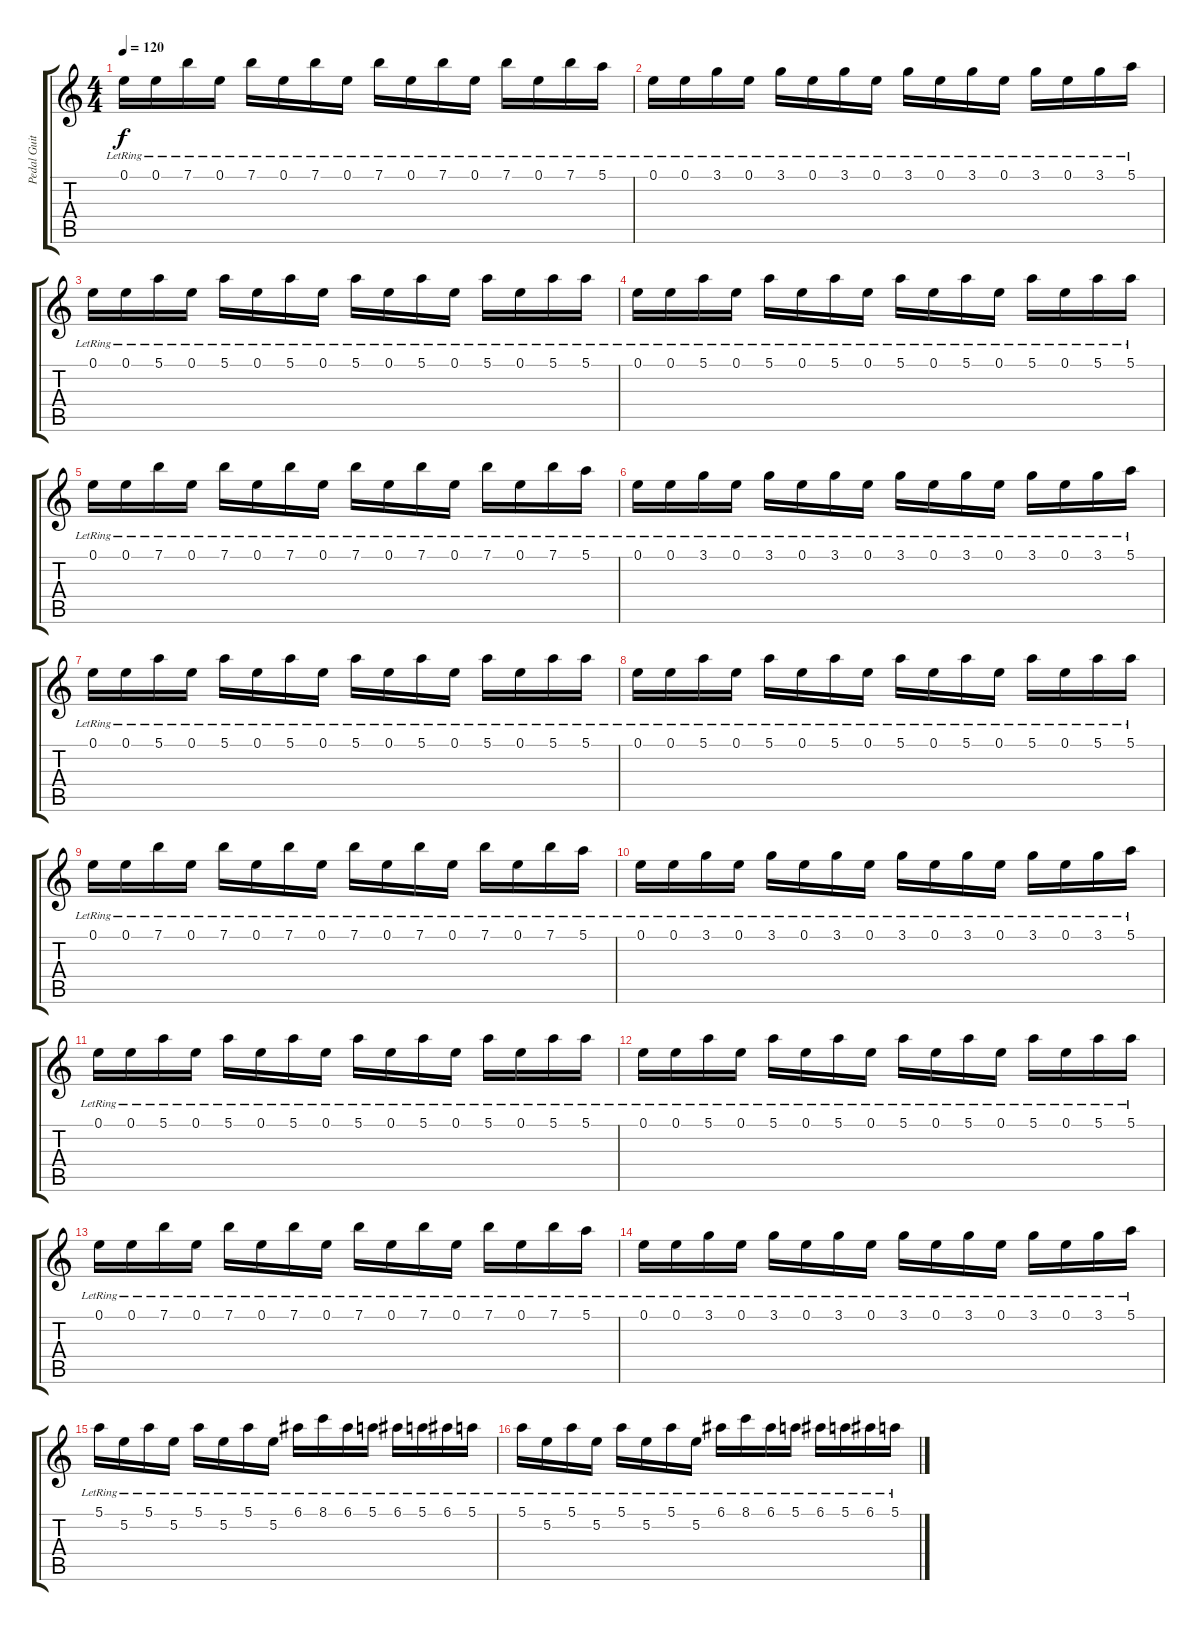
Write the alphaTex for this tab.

\track ("Pedal Guitar" "Pedal Guit") {instrument overdrivenguitar}
\staff {score tabs}
\tuning (E4 B3 G3 D3 A2 E2) {hide}
\ts (4 4)
\tempo 120
\clef g2
\ks c
0.1{lr}.16{dy f} 0.1{lr}.16 7.1{lr}.16 0.1{lr}.16 7.1{lr}.16 0.1{lr}.16 7.1{lr}.16 0.1{lr}.16 7.1{lr}.16 0.1{lr}.16 7.1{lr}.16 0.1{lr}.16 7.1{lr}.16 0.1{lr}.16 7.1{lr}.16 5.1{lr}.16 |
0.1{lr}.16 0.1{lr}.16 3.1{lr}.16 0.1{lr}.16 3.1{lr}.16 0.1{lr}.16 3.1{lr}.16 0.1{lr}.16 3.1{lr}.16 0.1{lr}.16 3.1{lr}.16 0.1{lr}.16 3.1{lr}.16 0.1{lr}.16 3.1{lr}.16 5.1{lr}.16 |
0.1{lr}.16 0.1{lr}.16 5.1{lr}.16 0.1{lr}.16 5.1{lr}.16 0.1{lr}.16 5.1{lr}.16 0.1{lr}.16 5.1{lr}.16 0.1{lr}.16 5.1{lr}.16 0.1{lr}.16 5.1{lr}.16 0.1{lr}.16 5.1{lr}.16 5.1{lr}.16 |
0.1{lr}.16 0.1{lr}.16 5.1{lr}.16 0.1{lr}.16 5.1{lr}.16 0.1{lr}.16 5.1{lr}.16 0.1{lr}.16 5.1{lr}.16 0.1{lr}.16 5.1{lr}.16 0.1{lr}.16 5.1{lr}.16 0.1{lr}.16 5.1{lr}.16 5.1{lr}.16 |
0.1{lr}.16 0.1{lr}.16 7.1{lr}.16 0.1{lr}.16 7.1{lr}.16 0.1{lr}.16 7.1{lr}.16 0.1{lr}.16 7.1{lr}.16 0.1{lr}.16 7.1{lr}.16 0.1{lr}.16 7.1{lr}.16 0.1{lr}.16 7.1{lr}.16 5.1{lr}.16 |
0.1{lr}.16 0.1{lr}.16 3.1{lr}.16 0.1{lr}.16 3.1{lr}.16 0.1{lr}.16 3.1{lr}.16 0.1{lr}.16 3.1{lr}.16 0.1{lr}.16 3.1{lr}.16 0.1{lr}.16 3.1{lr}.16 0.1{lr}.16 3.1{lr}.16 5.1{lr}.16 |
0.1{lr}.16 0.1{lr}.16 5.1{lr}.16 0.1{lr}.16 5.1{lr}.16 0.1{lr}.16 5.1{lr}.16 0.1{lr}.16 5.1{lr}.16 0.1{lr}.16 5.1{lr}.16 0.1{lr}.16 5.1{lr}.16 0.1{lr}.16 5.1{lr}.16 5.1{lr}.16 |
0.1{lr}.16 0.1{lr}.16 5.1{lr}.16 0.1{lr}.16 5.1{lr}.16 0.1{lr}.16 5.1{lr}.16 0.1{lr}.16 5.1{lr}.16 0.1{lr}.16 5.1{lr}.16 0.1{lr}.16 5.1{lr}.16 0.1{lr}.16 5.1{lr}.16 5.1{lr}.16 |
0.1{lr}.16 0.1{lr}.16 7.1{lr}.16 0.1{lr}.16 7.1{lr}.16 0.1{lr}.16 7.1{lr}.16 0.1{lr}.16 7.1{lr}.16 0.1{lr}.16 7.1{lr}.16 0.1{lr}.16 7.1{lr}.16 0.1{lr}.16 7.1{lr}.16 5.1{lr}.16 |
0.1{lr}.16 0.1{lr}.16 3.1{lr}.16 0.1{lr}.16 3.1{lr}.16 0.1{lr}.16 3.1{lr}.16 0.1{lr}.16 3.1{lr}.16 0.1{lr}.16 3.1{lr}.16 0.1{lr}.16 3.1{lr}.16 0.1{lr}.16 3.1{lr}.16 5.1{lr}.16 |
0.1{lr}.16 0.1{lr}.16 5.1{lr}.16 0.1{lr}.16 5.1{lr}.16 0.1{lr}.16 5.1{lr}.16 0.1{lr}.16 5.1{lr}.16 0.1{lr}.16 5.1{lr}.16 0.1{lr}.16 5.1{lr}.16 0.1{lr}.16 5.1{lr}.16 5.1{lr}.16 |
0.1{lr}.16 0.1{lr}.16 5.1{lr}.16 0.1{lr}.16 5.1{lr}.16 0.1{lr}.16 5.1{lr}.16 0.1{lr}.16 5.1{lr}.16 0.1{lr}.16 5.1{lr}.16 0.1{lr}.16 5.1{lr}.16 0.1{lr}.16 5.1{lr}.16 5.1{lr}.16 |
0.1{lr}.16 0.1{lr}.16 7.1{lr}.16 0.1{lr}.16 7.1{lr}.16 0.1{lr}.16 7.1{lr}.16 0.1{lr}.16 7.1{lr}.16 0.1{lr}.16 7.1{lr}.16 0.1{lr}.16 7.1{lr}.16 0.1{lr}.16 7.1{lr}.16 5.1{lr}.16 |
0.1{lr}.16 0.1{lr}.16 3.1{lr}.16 0.1{lr}.16 3.1{lr}.16 0.1{lr}.16 3.1{lr}.16 0.1{lr}.16 3.1{lr}.16 0.1{lr}.16 3.1{lr}.16 0.1{lr}.16 3.1{lr}.16 0.1{lr}.16 3.1{lr}.16 5.1{lr}.16 |
5.1{lr}.16 5.2{lr}.16 5.1{lr}.16 5.2{lr}.16 5.1{lr}.16 5.2{lr}.16 5.1{lr}.16 5.2{lr}.16 6.1{lr}.16 8.1{lr}.16 6.1{lr}.16 5.1{lr}.16 6.1{lr}.16 5.1{lr}.16 6.1{lr}.16 5.1{lr}.16 |
5.1{lr}.16 5.2{lr}.16 5.1{lr}.16 5.2{lr}.16 5.1{lr}.16 5.2{lr}.16 5.1{lr}.16 5.2{lr}.16 6.1{lr}.16 8.1{lr}.16 6.1{lr}.16 5.1{lr}.16 6.1{lr}.16 5.1{lr}.16 6.1{lr}.16 5.1{lr}.16
